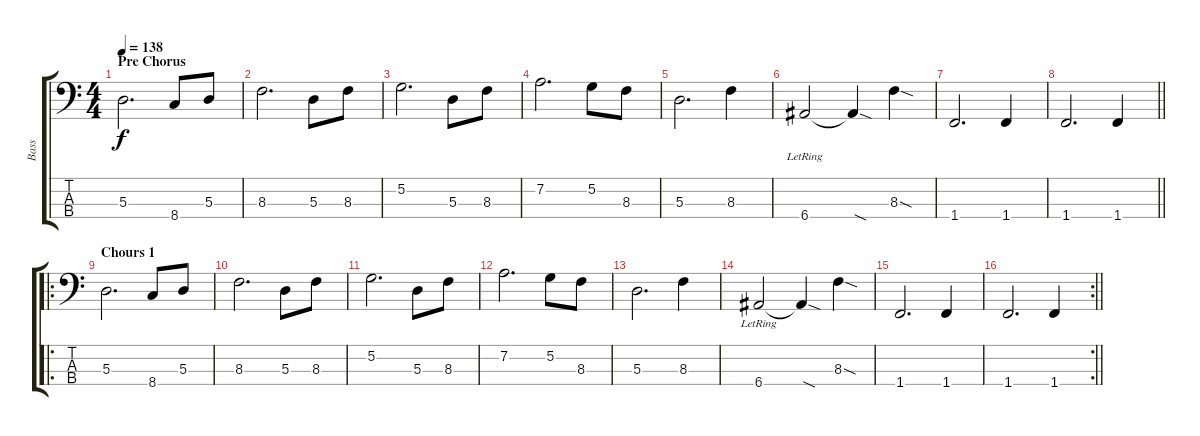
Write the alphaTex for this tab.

\track ("Bass" "Bass") {instrument electricbassfinger}
\staff {score tabs}
\tuning (G2 D2 A1 E1) {hide}
\ts (4 4)
\section ("" "Pre Chorus")
\tempo 138
\clef f4
\ks c
5.3.2{d dy f} 8.4.8 5.3.8 |
8.3.2{d} 5.3.8 8.3.8 |
5.2.2{d} 5.3.8 8.3.8 |
7.2.2{d} 5.2.8 8.3.8 |
5.3.2{d} 8.3.4 |
6.4{lr}.2 6.4{sod t}.4 8.3{sod}.4 |
1.4.2{d} 1.4.4 |
\barLineRight lightlight
1.4.2{d} 1.4.4 |
\ro
\section ("" "Chours 1")
5.3.2{d} 8.4.8 5.3.8 |
8.3.2{d} 5.3.8 8.3.8 |
5.2.2{d} 5.3.8 8.3.8 |
7.2.2{d} 5.2.8 8.3.8 |
5.3.2{d} 8.3.4 |
6.4{lr}.2 6.4{sod t}.4 8.3{sod}.4 |
1.4.2{d} 1.4.4 |
\rc 2
\barLineRight lightlight
1.4.2{d} 1.4.4
